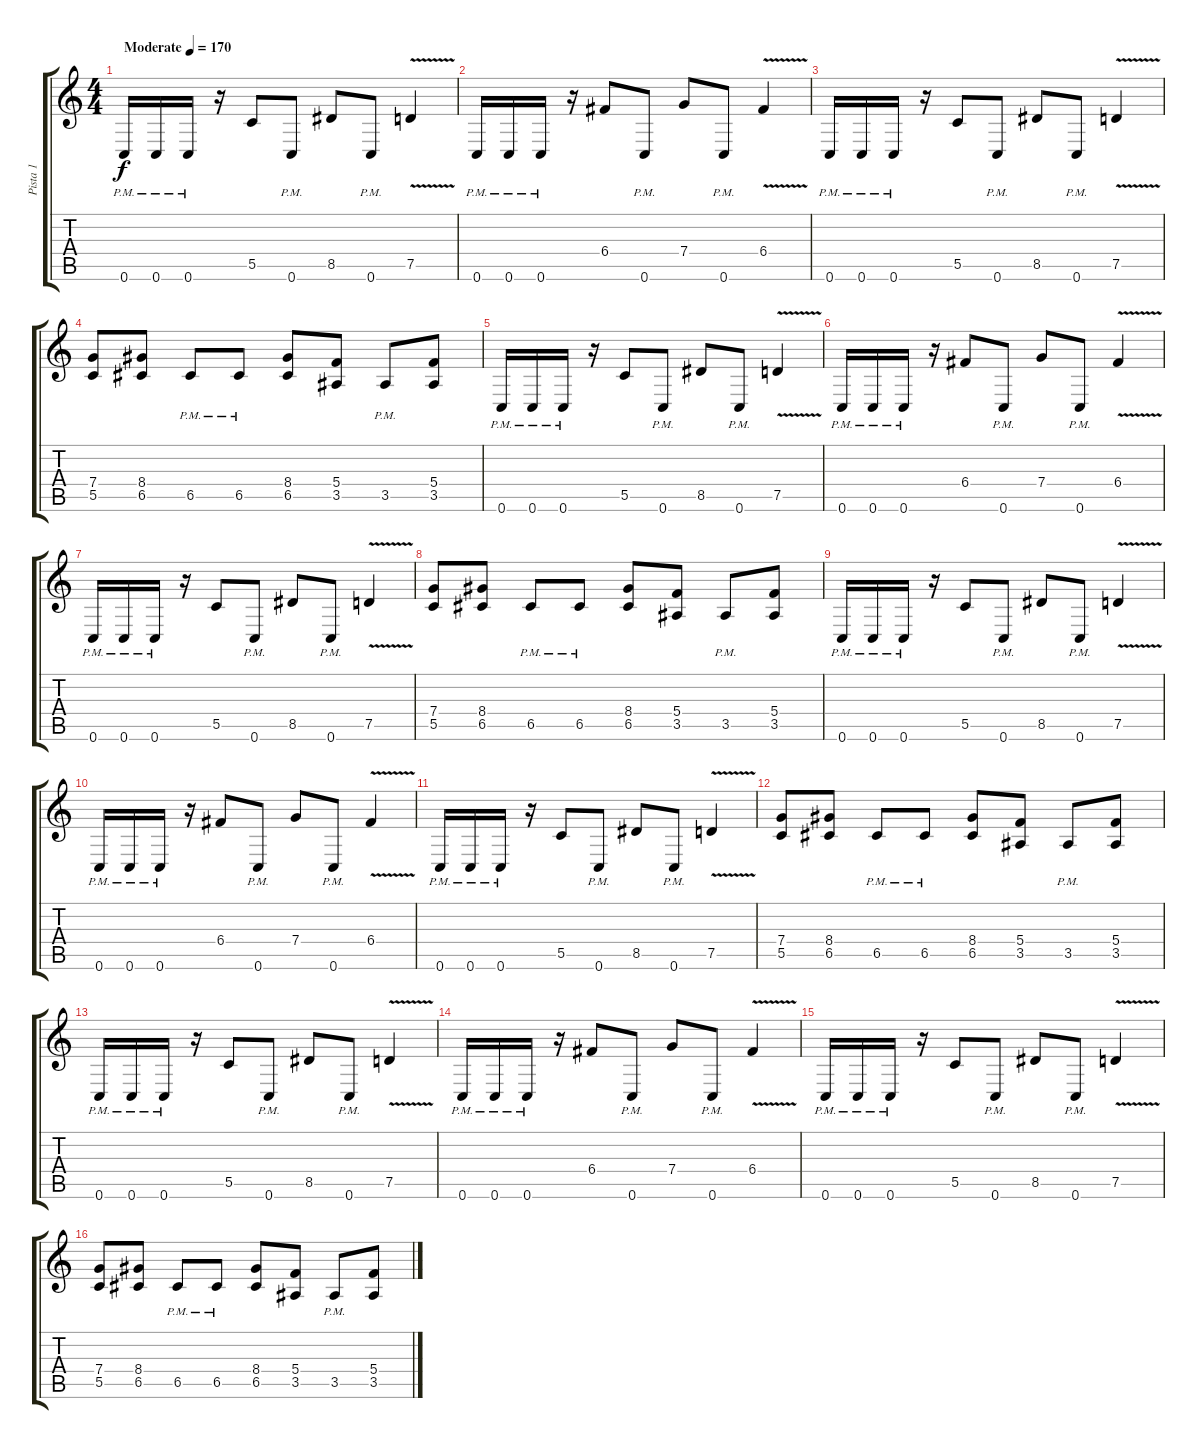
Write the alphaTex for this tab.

\track ("Pista 1" "Pista 1") {instrument distortionguitar}
\staff {score tabs}
\tuning (D4 A3 F3 C3 G2 C2) {hide}
\ts (4 4)
\tempo (170 "Moderate")
\clef g2
\ks c
0.6{pm}.16{dy f instrument distortionguitar} 0.6{pm}.16 0.6{pm}.16 r.16 5.5.8 0.6{pm}.8 8.5.8 0.6{pm}.8 7.5{v}.4 |
0.6{pm}.16 0.6{pm}.16 0.6{pm}.16 r.16 6.4.8 0.6{pm}.8 7.4.8 0.6{pm}.8 6.4{v}.4 |
0.6{pm}.16 0.6{pm}.16 0.6{pm}.16 r.16 5.5.8 0.6{pm}.8 8.5.8 0.6{pm}.8 7.5{v}.4 |
(7.4 5.5).8 (8.4 6.5).8 6.5{pm}.8 6.5{pm}.8 (8.4 6.5).8 (5.4 3.5).8 3.5{pm}.8 (5.4 3.5).8 |
0.6{pm}.16 0.6{pm}.16 0.6{pm}.16 r.16 5.5.8 0.6{pm}.8 8.5.8 0.6{pm}.8 7.5{v}.4 |
0.6{pm}.16 0.6{pm}.16 0.6{pm}.16 r.16 6.4.8 0.6{pm}.8 7.4.8 0.6{pm}.8 6.4{v}.4 |
0.6{pm}.16 0.6{pm}.16 0.6{pm}.16 r.16 5.5.8 0.6{pm}.8 8.5.8 0.6{pm}.8 7.5{v}.4 |
(7.4 5.5).8 (8.4 6.5).8 6.5{pm}.8 6.5{pm}.8 (8.4 6.5).8 (5.4 3.5).8 3.5{pm}.8 (5.4 3.5).8 |
0.6{pm}.16 0.6{pm}.16 0.6{pm}.16 r.16 5.5.8 0.6{pm}.8 8.5.8 0.6{pm}.8 7.5{v}.4 |
0.6{pm}.16 0.6{pm}.16 0.6{pm}.16 r.16 6.4.8 0.6{pm}.8 7.4.8 0.6{pm}.8 6.4{v}.4 |
0.6{pm}.16 0.6{pm}.16 0.6{pm}.16 r.16 5.5.8 0.6{pm}.8 8.5.8 0.6{pm}.8 7.5{v}.4 |
(7.4 5.5).8 (8.4 6.5).8 6.5{pm}.8 6.5{pm}.8 (8.4 6.5).8 (5.4 3.5).8 3.5{pm}.8 (5.4 3.5).8 |
0.6{pm}.16 0.6{pm}.16 0.6{pm}.16 r.16 5.5.8 0.6{pm}.8 8.5.8 0.6{pm}.8 7.5{v}.4 |
0.6{pm}.16 0.6{pm}.16 0.6{pm}.16 r.16 6.4.8 0.6{pm}.8 7.4.8 0.6{pm}.8 6.4{v}.4 |
0.6{pm}.16 0.6{pm}.16 0.6{pm}.16 r.16 5.5.8 0.6{pm}.8 8.5.8 0.6{pm}.8 7.5{v}.4 |
(7.4 5.5).8 (8.4 6.5).8 6.5{pm}.8 6.5{pm}.8 (8.4 6.5).8 (5.4 3.5).8 3.5{pm}.8 (5.4 3.5).8
